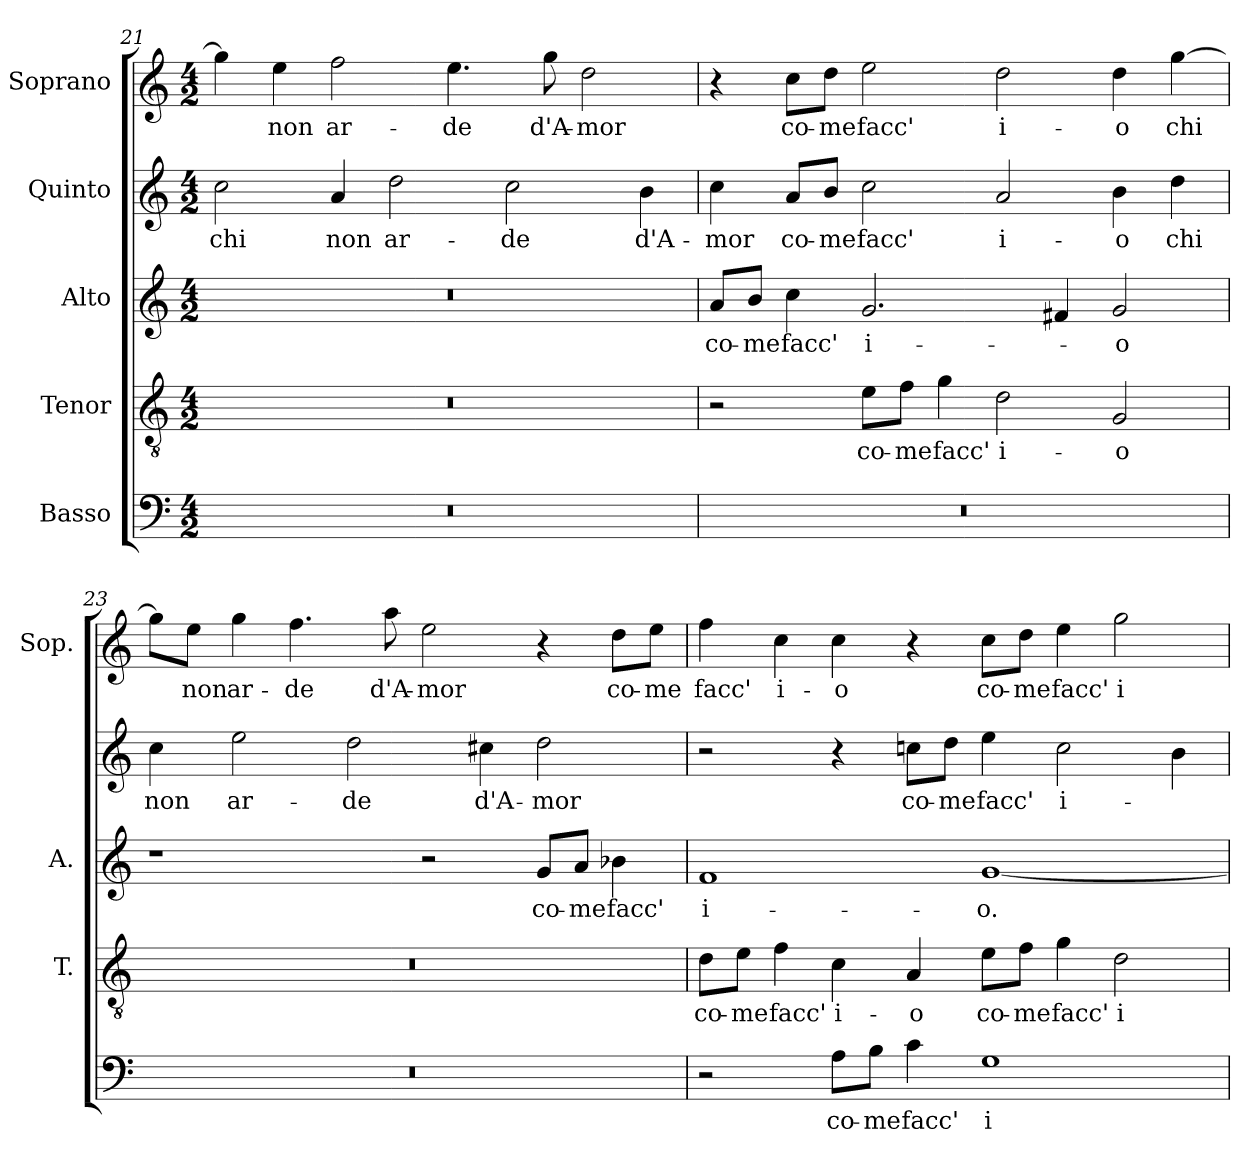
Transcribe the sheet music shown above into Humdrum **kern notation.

**kern	**text	**kern	**text	**kern	**text	**kern	**text	**kern	**text
*part5	*part5	*part4	*part4	*part3	*part3	*part2	*part2	*part1	*part1
*staff5	*staff5	*staff4	*staff4	*staff3	*staff3	*staff2	*staff2	*staff1	*staff1
*I"Basso	*	*I"Tenor	*	*I"Alto	*	*I"Quinto	*	*I"Soprano	*
*	*	*I'T.	*	*I'A.	*	*	*	*I'Sop.	*
!!LO:PB:g=z
*clefF4	*	*clefGv2	*	*clefG2	*	*clefG2	*	*clefG2	*
*	*	*ITrd7c12	*	*	*	*	*	*	*
*k[]	*	*k[]	*	*k[]	*	*k[]	*	*k[]	*
*C:	*	*C:	*	*C:	*	*C:	*	*C:	*
*M4/2	*	*M4/2	*	*M4/2	*	*M4/2	*	*M4/2	*
=21	=21	=21	=21	=21	=21	=21	=21	=21	=21
!LO:N:vis=1	!	!LO:N:vis=1	!	!LO:N:vis=1	!	!	!	!	!
!	!	!	!	!	!	!	!LO:LY:b:color=#000000	!	!
0r	.	0r	.	0r	.	2cci\	chi	4ggi\]	.
!	!	!	!	!	!	!	!	!	!LO:LY:b:color=#000000
.	.	.	.	.	.	.	.	4eei\	non
!	!	!	!	!	!	!	!LO:LY:b:color=#000000	!	!
!	!	!	!	!	!	!	!	!	!LO:LY:b:color=#000000
.	.	.	.	.	.	4ai/	non	2ffi\	ar-
!	!	!	!	!	!	!	!LO:LY:b:color=#000000	!	!
.	.	.	.	.	.	2ddi\	ar-	.	.
!	!	!	!	!	!	!	!	!	!LO:LY:b:color=#000000
.	.	.	.	.	.	.	.	4.eei\	-de
!	!	!	!	!	!	!	!LO:LY:b:color=#000000	!	!
.	.	.	.	.	.	2cci\	-de	.	.
!	!	!	!	!	!	!	!	!	!LO:LY:b:color=#000000
.	.	.	.	.	.	.	.	8ggi\	d'A-
!	!	!	!	!	!	!	!	!	!LO:LY:b:color=#000000
.	.	.	.	.	.	.	.	2ddi\	-mor
!	!	!	!	!	!	!	!LO:LY:b:color=#000000	!	!
.	.	.	.	.	.	4bi\	d'A-	.	.
=22	=22	=22	=22	=22	=22	=22	=22	=22	=22
!LO:N:vis=1	!	!	!	!	!	!	!	!	!
!	!	!	!	!	!LO:LY:b:color=#000000	!	!	!	!
!	!	!	!	!	!	!	!LO:LY:b:color=#000000	!	!
0r	.	2r	.	8ai/L	co-	4cci\	-mor	4r	.
!	!	!	!	!	!LO:LY:b:color=#000000	!	!	!	!
.	.	.	.	8bi/J	-me	.	.	.	.
!	!	!	!	!	!LO:LY:b:color=#000000	!	!	!	!
!	!	!	!	!	!	!	!LO:LY:b:color=#000000	!	!
!	!	!	!	!	!	!	!	!	!LO:LY:b:color=#000000
.	.	.	.	4cci\	facc'	8ai/L	co-	8cci\L	co-
!	!	!	!	!	!	!	!LO:LY:b:color=#000000	!	!
!	!	!	!	!	!	!	!	!	!LO:LY:b:color=#000000
.	.	.	.	.	.	8bi/J	-me	8ddi\J	-me
!	!	!	!LO:LY:b:color=#000000	!	!	!	!	!	!
!	!	!	!	!	!LO:LY:b:color=#000000	!	!	!	!
!	!	!	!	!	!	!	!LO:LY:b:color=#000000	!	!
!	!	!	!	!	!	!	!	!	!LO:LY:b:color=#000000
.	.	8Ei\L	co-	2.gi/	i-	2cci\	facc'	2eei\	facc'
!	!	!	!LO:LY:b:color=#000000	!	!	!	!	!	!
.	.	8Fi\J	-me	.	.	.	.	.	.
!	!	!	!LO:LY:b:color=#000000	!	!	!	!	!	!
.	.	4Gi\	facc'	.	.	.	.	.	.
!	!	!	!LO:LY:b:color=#000000	!	!	!	!	!	!
!	!	!	!	!	!	!	!LO:LY:b:color=#000000	!	!
!	!	!	!	!	!	!	!	!	!LO:LY:b:color=#000000
.	.	2Di\	i-	.	.	2ai/	i-	2ddi\	i-
.	.	.	.	4f#Xi/	.	.	.	.	.
!	!	!	!LO:LY:b:color=#000000	!	!	!	!	!	!
!	!	!	!	!	!LO:LY:b:color=#000000	!	!	!	!
!	!	!	!	!	!	!	!LO:LY:b:color=#000000	!	!
!	!	!	!	!	!	!	!	!	!LO:LY:b:color=#000000
.	.	2GGi/	-o	2gi/	-o	4bi\	-o	4ddi\	-o
!	!	!	!	!	!	!	!LO:LY:b:color=#000000	!	!
!	!	!	!	!	!	!	!	!	!LO:LY:b:color=#000000
.	.	.	.	.	.	4ddi\	chi	[>4ggi\	chi
!!LO:LB:g=z
=23	=23	=23	=23	=23	=23	=23	=23	=23	=23
!LO:N:vis=1	!	!LO:N:vis=1	!	!	!	!	!	!	!
!	!	!	!	!	!	!	!LO:LY:b:color=#000000	!	!
0r	.	0r	.	1r	.	4cci\	non	8ggi\L]	.
!	!	!	!	!	!	!	!	!	!LO:LY:b:color=#000000
.	.	.	.	.	.	.	.	8eei\J	non
!	!	!	!	!	!	!	!LO:LY:b:color=#000000	!	!
!	!	!	!	!	!	!	!	!	!LO:LY:b:color=#000000
.	.	.	.	.	.	2eei\	ar-	4ggi\	ar-
!	!	!	!	!	!	!	!	!	!LO:LY:b:color=#000000
.	.	.	.	.	.	.	.	4.ffi\	-de
!	!	!	!	!	!	!	!LO:LY:b:color=#000000	!	!
.	.	.	.	.	.	2ddi\	-de	.	.
!	!	!	!	!	!	!	!	!	!LO:LY:b:color=#000000
.	.	.	.	.	.	.	.	8aai\	d'A-
!	!	!	!	!	!	!	!	!	!LO:LY:b:color=#000000
.	.	.	.	2r	.	.	.	2eei\	-mor
!	!	!	!	!	!	!	!LO:LY:b:color=#000000	!	!
.	.	.	.	.	.	4cc#Xi\	d'A-	.	.
!	!	!	!	!	!LO:LY:b:color=#000000	!	!	!	!
!	!	!	!	!	!	!	!LO:LY:b:color=#000000	!	!
.	.	.	.	8gi/L	co-	2ddi\	-mor	4r	.
!	!	!	!	!	!LO:LY:b:color=#000000	!	!	!	!
.	.	.	.	8ai/J	-me	.	.	.	.
!	!	!	!	!	!LO:LY:b:color=#000000	!	!	!	!
!	!	!	!	!	!	!	!	!	!LO:LY:b:color=#000000
.	.	.	.	4b-Xi\	facc'	.	.	8ddi\L	co-
!	!	!	!	!	!	!	!	!	!LO:LY:b:color=#000000
.	.	.	.	.	.	.	.	8eei\J	-me
=24	=24	=24	=24	=24	=24	=24	=24	=24	=24
!	!	!	!LO:LY:b:color=#000000	!	!	!	!	!	!
!	!	!	!	!	!LO:LY:b:color=#000000	!	!	!	!
!	!	!	!	!	!	!	!	!	!LO:LY:b:color=#000000
2r	.	8Di\L	co-	1fi	i-	2r	.	4ffi\	facc'
!	!	!	!LO:LY:b:color=#000000	!	!	!	!	!	!
.	.	8Ei\J	-me	.	.	.	.	.	.
!	!	!	!LO:LY:b:color=#000000	!	!	!	!	!	!
!	!	!	!	!	!	!	!	!	!LO:LY:b:color=#000000
.	.	4Fi\	facc'	.	.	.	.	4cci\	i-
!	!LO:LY:b:color=#000000	!	!	!	!	!	!	!	!
!	!	!	!LO:LY:b:color=#000000	!	!	!	!	!	!
!	!	!	!	!	!	!	!	!	!LO:LY:b:color=#000000
8Ai\L	co-	4Ci\	i-	.	.	4r	.	4cci\	-o
!	!LO:LY:b:color=#000000	!	!	!	!	!	!	!	!
8Bi\J	-me	.	.	.	.	.	.	.	.
!	!LO:LY:b:color=#000000	!	!	!	!	!	!	!	!
!	!	!	!LO:LY:b:color=#000000	!	!	!	!	!	!
!	!	!	!	!	!	!	!LO:LY:b:color=#000000	!	!
4ci\	facc'	4AAi/	-o	.	.	8ccni\L	co-	4r	.
!	!	!	!	!	!	!	!LO:LY:b:color=#000000	!	!
.	.	.	.	.	.	8ddi\J	-me	.	.
!	!LO:LY:b:color=#000000	!	!	!	!	!	!	!	!
!	!	!	!LO:LY:b:color=#000000	!	!	!	!	!	!
!	!	!	!	!	!LO:LY:b:color=#000000	!	!	!	!
!	!	!	!	!	!	!	!LO:LY:b:color=#000000	!	!
!	!	!	!	!	!	!	!	!	!LO:LY:b:color=#000000
1Gi	i-	8Ei\L	co-	[<1gi	-o.	4eei\	facc'	8cci\L	co-
!	!	!	!LO:LY:b:color=#000000	!	!	!	!	!	!
!	!	!	!	!	!	!	!	!	!LO:LY:b:color=#000000
.	.	8Fi\J	-me	.	.	.	.	8ddi\J	-me
!	!	!	!LO:LY:b:color=#000000	!	!	!	!	!	!
!	!	!	!	!	!	!	!LO:LY:b:color=#000000	!	!
!	!	!	!	!	!	!	!	!	!LO:LY:b:color=#000000
.	.	4Gi\	facc'	.	.	2cci\	i-	4eei\	facc'
!	!	!	!LO:LY:b:color=#000000	!	!	!	!	!	!
!	!	!	!	!	!	!	!	!	!LO:LY:b:color=#000000
.	.	2Di\	i-	.	.	.	.	2ggi\	i-
.	.	.	.	.	.	4bi\	.	.	.
=	=	=	=	=	=	=	=	=	=
*-	*-	*-	*-	*-	*-	*-	*-	*-	*-
